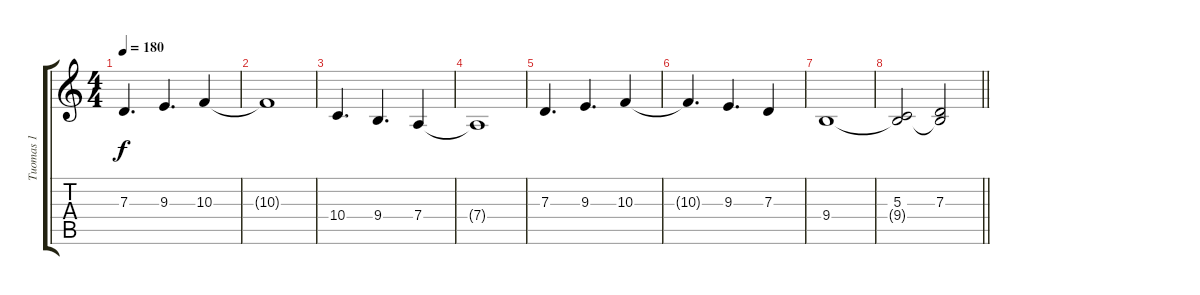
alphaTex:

\track ("Tuomas 1" "Tuomas 1") {instrument synthstrings1}
\staff {score tabs}
\tuning (E4 B3 G3 D3 A2 E2) {hide}
\ts (4 4)
\tempo 180
\clef g2
\ks c
7.3.4{d dy f} 9.3.4{d} 10.3.4 |
10.3{t}.1 |
10.4.4{d} 9.4.4{d} 7.4.4 |
7.4{t}.1 |
7.3.4{d} 9.3.4{d} 10.3.4 |
10.3{t}.4{d} 9.3.4{d} 7.3.4 |
9.4.1 |
\barLineRight lightlight
(5.3 9.4{t}).2 (7.3 9.4{t}).2
